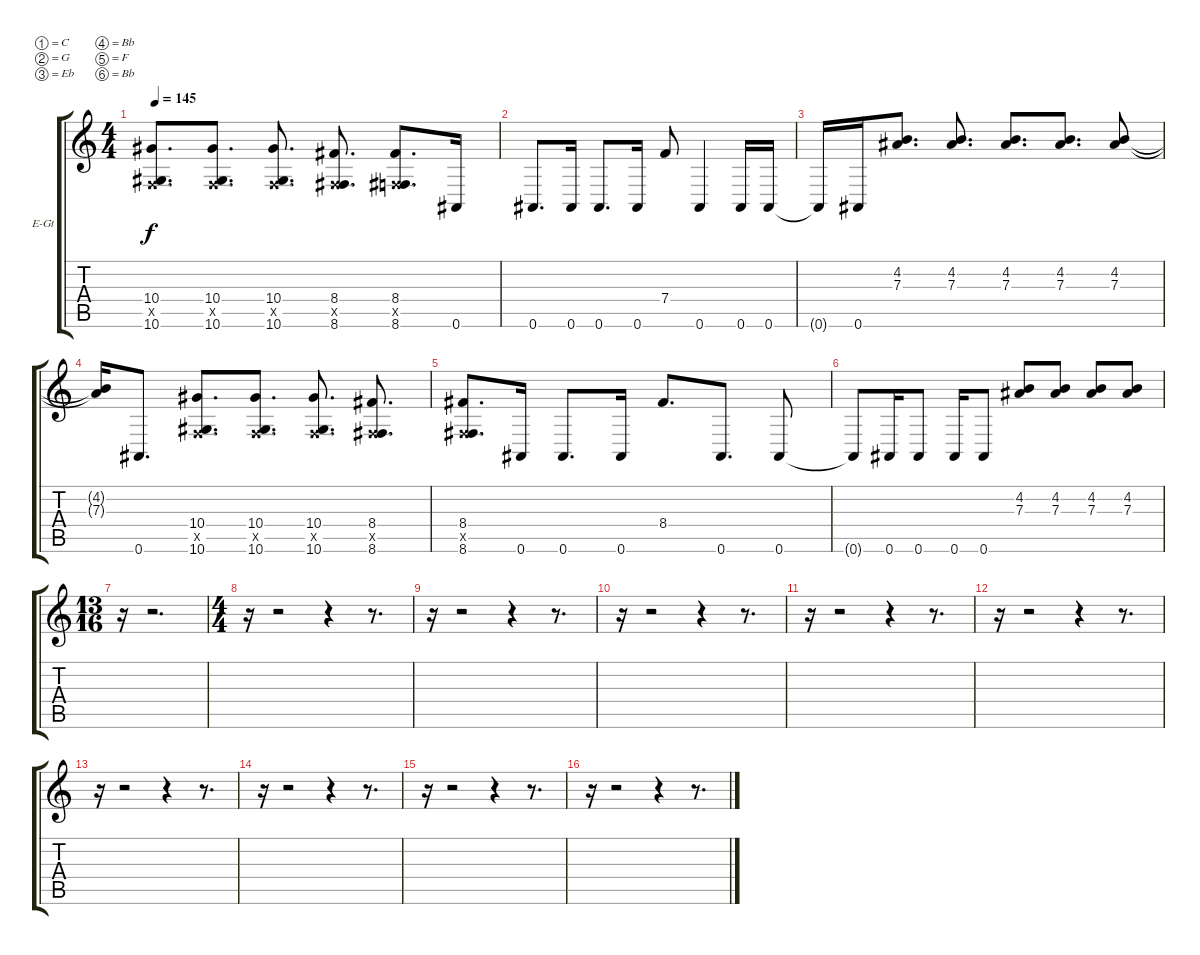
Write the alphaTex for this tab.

\bracketExtendMode groupsimilarinstruments
\firstSystemTrackNameOrientation horizontal
\otherSystemsTrackNameOrientation horizontal
\track ("gtr 2" "E-Gt") {instrument distortionguitar}
\staff {score tabs}
\tuning (C4 G3 Eb3 Bb2 F2 Bb1)
\ts (4 4)
\tempo 145
\clef g2
\ks c
(10.4 0.5{x} 10.6).8{d dy f} (10.4 0.5{x} 10.6).8{d} (10.4 0.5{x} 10.6).8{d} (8.4 0.5{x} 8.6).8{d} (8.4 0.5{x} 8.6).8{d} 0.6.16 |
0.6.8{d} 0.6.16 0.6.8{d} 0.6.16 7.4.8 0.6.4 0.6.16 0.6.16 |
0.6{t}.16 0.6.16 (4.2 7.3).8{d} (4.2 7.3).8{d} (4.2 7.3).8{d} (4.2 7.3).8{d} (4.2 7.3).8 |
(4.2{t} 7.3{t}).16 0.6.8{d} (10.4 0.5{x} 10.6).8{d} (10.4 0.5{x} 10.6).8{d} (10.4 0.5{x} 10.6).8{d} (8.4 0.5{x} 8.6).8{d} |
(8.4 0.5{x} 8.6).8{d} 0.6.16 0.6.8{d} 0.6.16 8.4.8{d} 0.6.8{d} 0.6.8 |
0.6{t}.8 0.6.16 0.6.8 0.6.16 0.6.8 (4.2 7.3).8 (4.2 7.3).8 (4.2 7.3).8 (4.2 7.3).8 |
\ts (13 16)
\beaming (8 6)
r.16 r.2{d} |
\ts (4 4)
\beaming (8 2 2 2 2)
r.16 r.2 r.4 r.8{d} |
r.16 r.2 r.4 r.8{d} |
r.16 r.2 r.4 r.8{d} |
r.16 r.2 r.4 r.8{d} |
r.16 r.2 r.4 r.8{d} |
r.16 r.2 r.4 r.8{d} |
r.16 r.2 r.4 r.8{d} |
r.16 r.2 r.4 r.8{d} |
r.16 r.2 r.4 r.8{d}
